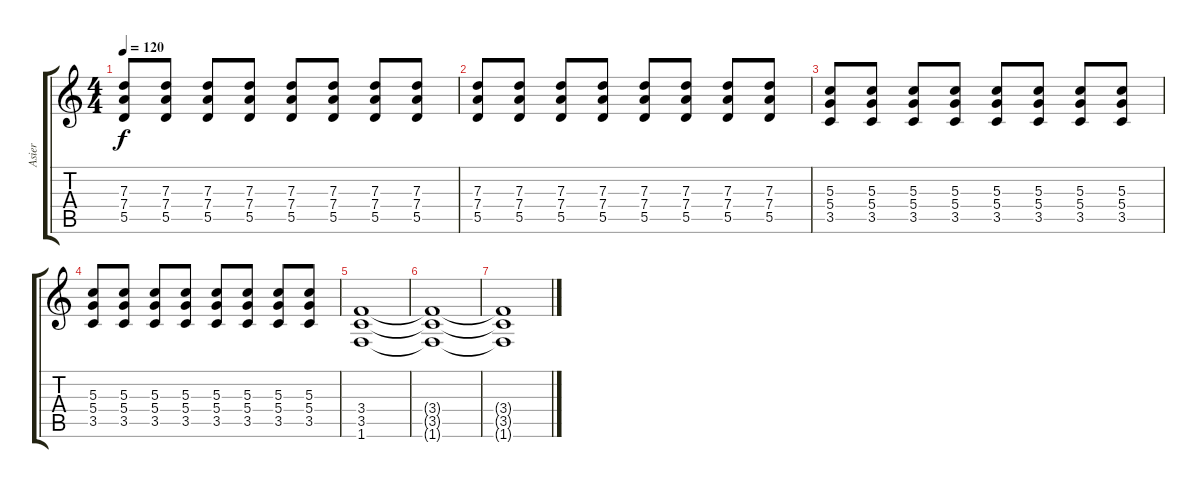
\track ("Asier" "Asier") {instrument distortionguitar}
\staff {score tabs}
\tuning (E4 B3 G3 D3 A2 E2) {hide}
\ts (4 4)
\tempo 120
\clef g2
\ks c
(7.3 7.4 5.5).8{dy f} (7.3 7.4 5.5).8 (7.3 7.4 5.5).8 (7.3 7.4 5.5).8 (7.3 7.4 5.5).8 (7.3 7.4 5.5).8 (7.3 7.4 5.5).8 (7.3 7.4 5.5).8 |
(7.3 7.4 5.5).8 (7.3 7.4 5.5).8 (7.3 7.4 5.5).8 (7.3 7.4 5.5).8 (7.3 7.4 5.5).8 (7.3 7.4 5.5).8 (7.3 7.4 5.5).8 (7.3 7.4 5.5).8 |
(5.3 5.4 3.5).8 (5.3 5.4 3.5).8 (5.3 5.4 3.5).8 (5.3 5.4 3.5).8 (5.3 5.4 3.5).8 (5.3 5.4 3.5).8 (5.3 5.4 3.5).8 (5.3 5.4 3.5).8 |
(5.3 5.4 3.5).8 (5.3 5.4 3.5).8 (5.3 5.4 3.5).8 (5.3 5.4 3.5).8 (5.3 5.4 3.5).8 (5.3 5.4 3.5).8 (5.3 5.4 3.5).8 (5.3 5.4 3.5).8 |
(3.4 3.5 1.6).1 |
(3.4{t} 3.5{t} 1.6{t}).1 |
(3.4{t} 3.5{t} 1.6{t}).1
